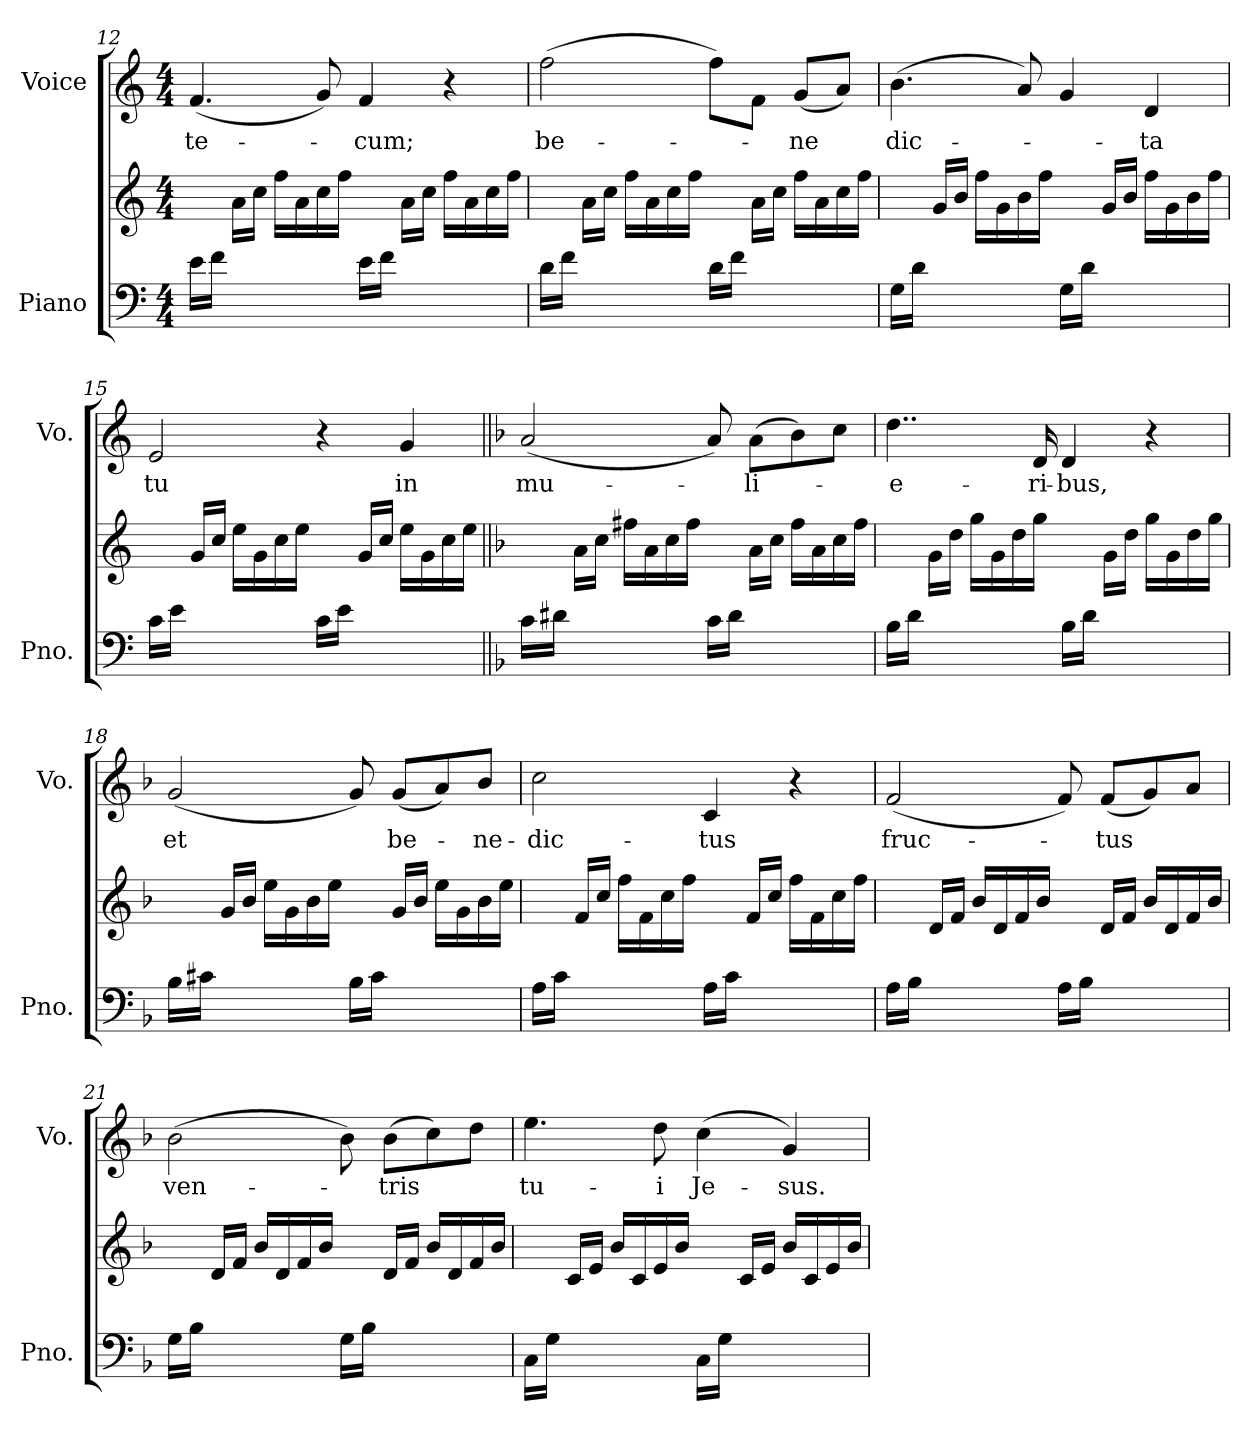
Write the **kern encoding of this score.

**kern	**kern	**kern	**text
*part2	*part2	*part1	*part1
*staff3	*staff2	*staff1	*staff1
*I"Piano	*	*I"Voice	*
*I'Pno.	*	*I'Vo.	*
*clefF4	*clefG2	*clefG2	*
*k[]	*k[]	*k[]	*
*M4/4	*M4/4	*M4/4	*
=12	=12	=12	=12
*^	*	*	*
16e\LL	1ryy	8ryy	(4.f/	te-
16f\JJ	.	.	.	.
4.ryy	.	16a\LL	.	.
.	.	16cc\JJ	.	.
.	.	16ff\LL	.	.
.	.	16a\	.	.
.	.	16cc\	8g/)	.
.	.	16ff\JJ	.	.
16e\LL	.	8ryy	4f/	-cum;
16f\JJ	.	.	.	.
4.ryy	.	16a\LL	.	.
.	.	16cc\JJ	.	.
.	.	16ff\LL	4r	.
.	.	16a\	.	.
.	.	16cc\	.	.
.	.	16ff\JJ	.	.
!!LO:LB:g=z
=13	=13	=13	=13	=13
16d\LL	1ryy	8ryy	(2ff\	be-
16f\JJ	.	.	.	.
4.ryy	.	16a\LL	.	.
.	.	16cc\JJ	.	.
.	.	16ff\LL	.	.
.	.	16a\	.	.
.	.	16cc\	.	.
.	.	16ff\JJ	.	.
16d\LL	.	8ryy	8ff\L)	.
16f\JJ	.	.	.	.
4.ryy	.	16a\LL	8f\J	.
.	.	16cc\JJ	.	.
.	.	16ff\LL	(8g/L	-ne
.	.	16a\	.	.
.	.	16cc\	8a/J)	.
.	.	16ff\JJ	.	.
=14	=14	=14	=14	=14
16G\LL	1ryy	8ryy	(4.b\	dic-
16d\JJ	.	.	.	.
4.ryy	.	16g/LL	.	.
.	.	16b/JJ	.	.
.	.	16ff\LL	.	.
.	.	16g\	.	.
.	.	16b\	8a/)	.
.	.	16ff\JJ	.	.
16G\LL	.	8ryy	4g/	.
16d\JJ	.	.	.	.
4.ryy	.	16g/LL	.	.
.	.	16b/JJ	.	.
.	.	16ff\LL	4d/	-ta
.	.	16g\	.	.
.	.	16b\	.	.
.	.	16ff\JJ	.	.
=15	=15	=15	=15	=15
16c\LL	1ryy	8ryy	2e/	tu
16e\JJ	.	.	.	.
4.ryy	.	16g/LL	.	.
.	.	16cc/JJ	.	.
.	.	16ee\LL	.	.
.	.	16g\	.	.
.	.	16cc\	.	.
.	.	16ee\JJ	.	.
16c\LL	.	8ryy	4r	.
16e\JJ	.	.	.	.
4.ryy	.	16g/LL	.	.
.	.	16cc/JJ	.	.
.	.	16ee\LL	4g/	in
.	.	16g\	.	.
.	.	16cc\	.	.
.	.	16ee\JJ	.	.
!!LO:PB:g=z
=16||	=16||	=16||	=16||	=16||
*k[b-]	*	*k[b-]	*k[b-]	*
16c\LL	1ryy	8ryy	(2a/	mu-
16d#X\JJ	.	.	.	.
4.ryy	.	16a\LL	.	.
.	.	16cc\JJ	.	.
.	.	16ff#X\LL	.	.
.	.	16a\	.	.
.	.	16cc\	.	.
.	.	16ff#\JJ	.	.
16c\LL	.	8ryy	8a/)	.
16d#\JJ	.	.	.	.
4.ryy	.	16a\LL	(8a\L	-li-
.	.	16cc\JJ	.	.
.	.	16ff#\LL	8b-\)	.
.	.	16a\	.	.
.	.	16cc\	8cc\J	.
.	.	16ff#\JJ	.	.
=17	=17	=17	=17	=17
16B-\LL	1ryy	8ryy	4..dd\	-e-
16d\JJ	.	.	.	.
4.ryy	.	16g\LL	.	.
.	.	16dd\JJ	.	.
.	.	16gg\LL	.	.
.	.	16g\	.	.
.	.	16dd\	.	.
.	.	16gg\JJ	16d/	-ri-
16B-\LL	.	8ryy	4d/	-bus,
16d\JJ	.	.	.	.
4.ryy	.	16g\LL	.	.
.	.	16dd\JJ	.	.
.	.	16gg\LL	4r	.
.	.	16g\	.	.
.	.	16dd\	.	.
.	.	16gg\JJ	.	.
=18	=18	=18	=18	=18
16B-\LL	1ryy	8ryy	(2g/	et
16c#X\JJ	.	.	.	.
4.ryy	.	16g/LL	.	.
.	.	16b-/JJ	.	.
.	.	16ee\LL	.	.
.	.	16g\	.	.
.	.	16b-\	.	.
.	.	16ee\JJ	.	.
16B-\LL	.	8ryy	8g/)	.
16c#\JJ	.	.	.	.
4.ryy	.	16g/LL	(8g/L	be-
.	.	16b-/JJ	.	.
.	.	16ee\LL	8a/)	.
.	.	16g\	.	.
.	.	16b-\	8b-/J	-ne-
.	.	16ee\JJ	.	.
!!LO:LB:g=z
=19	=19	=19	=19	=19
16A\LL	1ryy	8ryy	2cc\	-dic-
16c\JJ	.	.	.	.
4.ryy	.	16f/LL	.	.
.	.	16cc/JJ	.	.
.	.	16ff\LL	.	.
.	.	16f\	.	.
.	.	16cc\	.	.
.	.	16ff\JJ	.	.
16A\LL	.	8ryy	4c/	-tus
16c\JJ	.	.	.	.
4.ryy	.	16f/LL	.	.
.	.	16cc/JJ	.	.
.	.	16ff\LL	4r	.
.	.	16f\	.	.
.	.	16cc\	.	.
.	.	16ff\JJ	.	.
=20	=20	=20	=20	=20
16A\LL	1ryy	8ryy	(2f/	fruc-
16B-\JJ	.	.	.	.
4.ryy	.	16d/LL	.	.
.	.	16f/JJ	.	.
.	.	16b-/LL	.	.
.	.	16d/	.	.
.	.	16f/	.	.
.	.	16b-/JJ	.	.
16A\LL	.	8ryy	8f/)	.
16B-\JJ	.	.	.	.
4.ryy	.	16d/LL	(8f/L	-tus
.	.	16f/JJ	.	.
.	.	16b-/LL	8g/)	.
.	.	16d/	.	.
.	.	16f/	8a/J	.
.	.	16b-/JJ	.	.
=21	=21	=21	=21	=21
16G\LL	1ryy	8ryy	(2b-\	ven-
16B-\JJ	.	.	.	.
4.ryy	.	16d/LL	.	.
.	.	16f/JJ	.	.
.	.	16b-/LL	.	.
.	.	16d/	.	.
.	.	16f/	.	.
.	.	16b-/JJ	.	.
16G\LL	.	8ryy	8b-\)	.
16B-\JJ	.	.	.	.
4.ryy	.	16d/LL	(8b-\L	-tris
.	.	16f/JJ	.	.
.	.	16b-/LL	8cc\)	.
.	.	16d/	.	.
.	.	16f/	8dd\J	.
.	.	16b-/JJ	.	.
!!LO:LB:g=z
=22	=22	=22	=22	=22
16C\LL	1ryy	8ryy	4.ee\	tu-
16G\JJ	.	.	.	.
4.ryy	.	16c/LL	.	.
.	.	16e/JJ	.	.
.	.	16b-/LL	.	.
.	.	16c/	.	.
.	.	16e/	8dd\	-i
.	.	16b-/JJ	.	.
16C\LL	.	8ryy	(4cc\	Je-
16G\JJ	.	.	.	.
4.ryy	.	16c/LL	.	.
.	.	16e/JJ	.	.
.	.	16b-/LL	4g/)	-sus.
.	.	16c/	.	.
.	.	16e/	.	.
.	.	16b-/JJ	.	.
*v	*v	*	*	*
=	=	=	=
*-	*-	*-	*-
